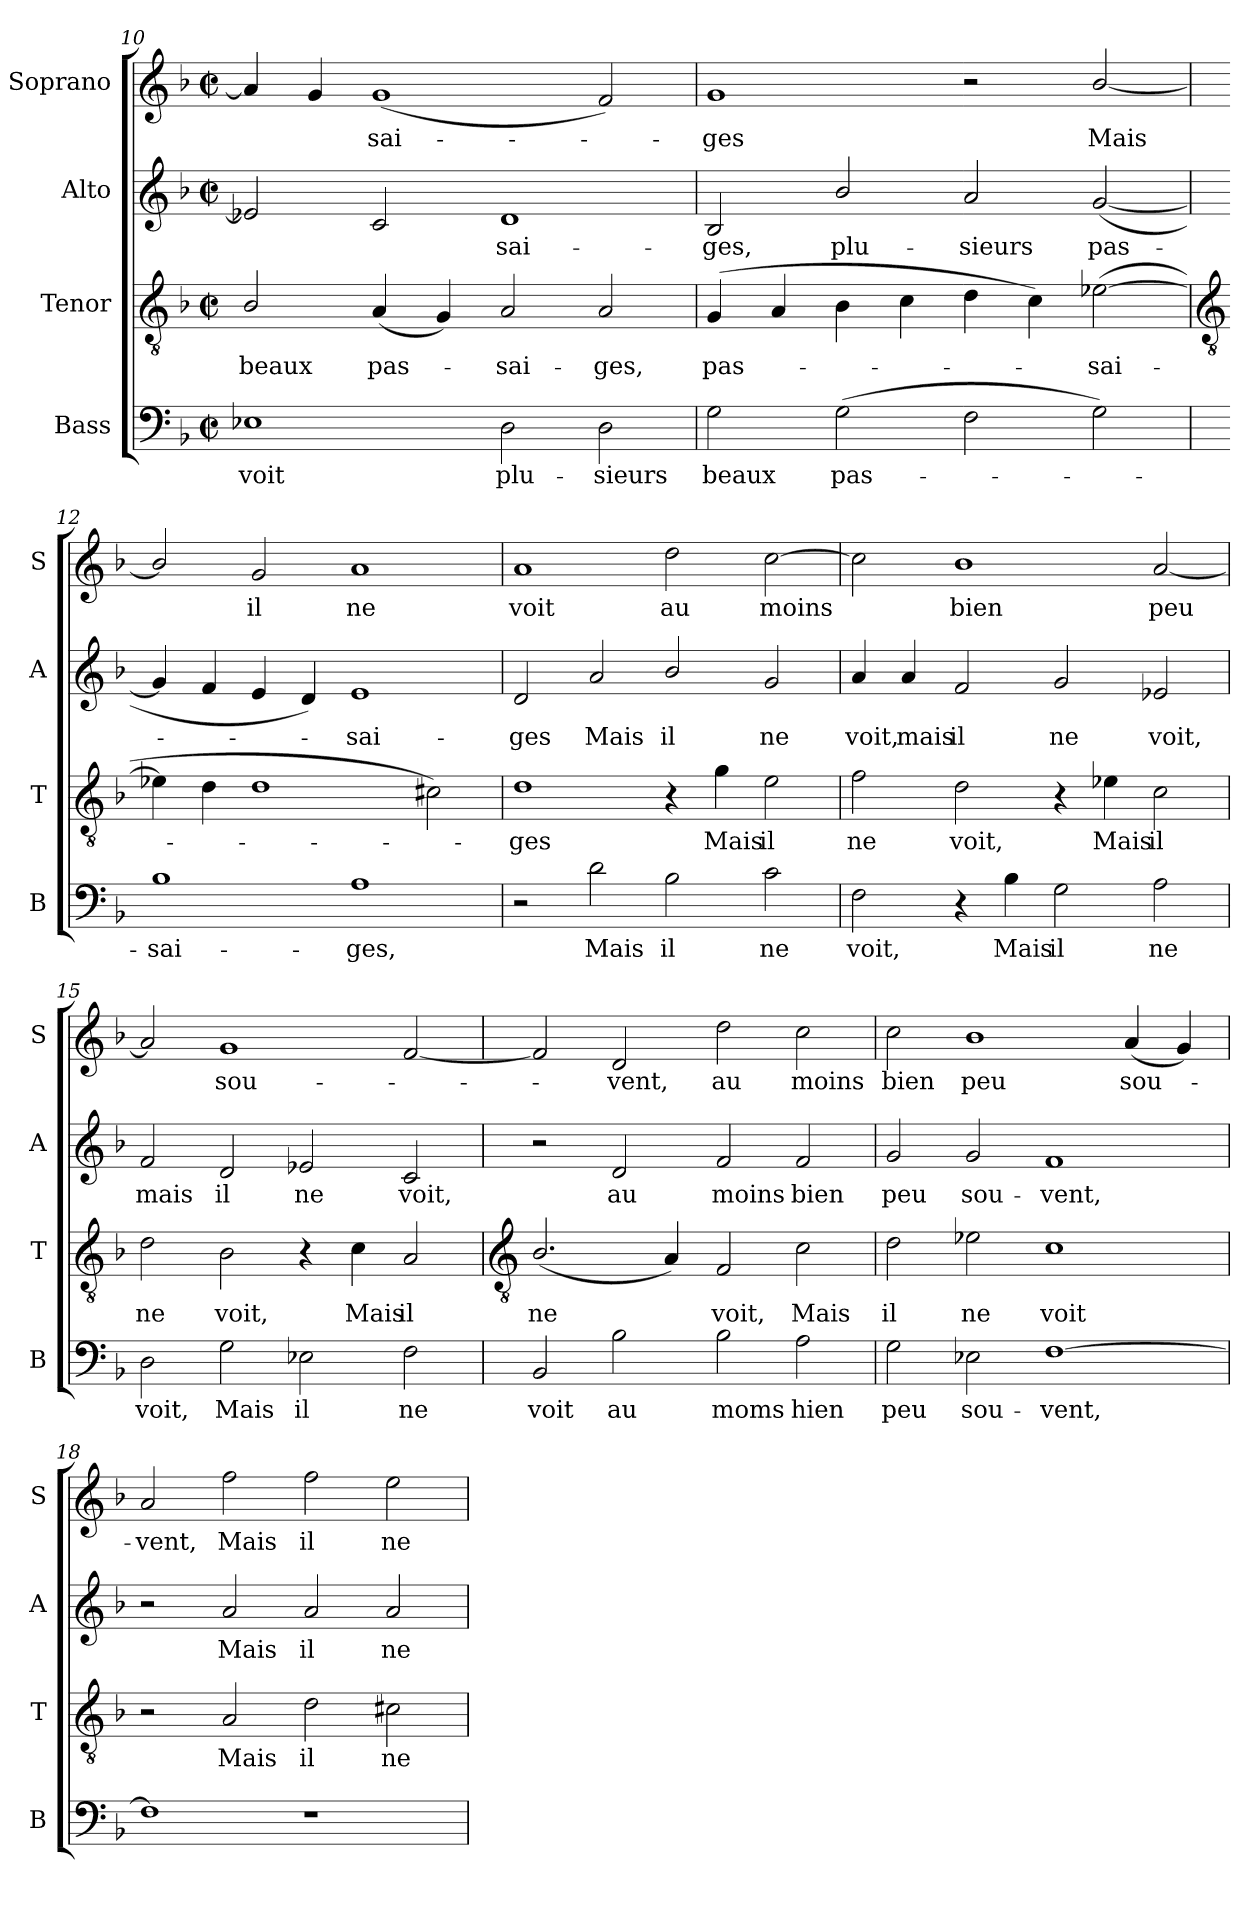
**kern	**text	**kern	**text	**kern	**text	**kern	**text
*part4	*part4	*part3	*part3	*part2	*part2	*part1	*part1
*staff4	*staff4	*staff3	*staff3	*staff2	*staff2	*staff1	*staff1
*I"Bass	*	*I"Tenor	*	*I"Alto	*	*I"Soprano	*
*I'B	*	*I'T	*	*I'A	*	*I'S	*
*clefF4	*	*clefGv2	*	*clefG2	*	*clefG2	*
*k[b-]	*	*k[b-]	*	*k[b-]	*	*k[b-]	*
*F:	*	*F:	*	*F:	*	*F:	*
*M4/2	*	*M4/2	*	*M4/2	*	*M4/2	*
*met(c|)	*	*met(c|)	*	*met(c|)	*	*met(c|)	*
=10	=10	=10	=10	=10	=10	=10	=10
!	!LO:LY:b	!	!LO:LY:b	!	!	!	!
1E-X	voit	2B-/	beaux	2e-X]	.	4a]	.
.	.	.	.	.	.	4g	.
!	!	!	!LO:LY:b	!	!	!	!LO:LY:b
.	.	(<4A	pas-	2c	.	(<1g	sai-
.	.	4G)	.	.	.	.	.
!	!LO:LY:b	!	!LO:LY:b	!	!LO:LY:b	!	!
2D	plu-	2A	sai-	1d	sai-	.	.
!	!LO:LY:b	!	!LO:LY:b	!	!	!	!
2D	-sieurs	2A	-ges,	.	.	2f)	.
=11	=11	=11	=11	=11	=11	=11	=11
!	!LO:LY:b	!	!LO:LY:b	!	!LO:LY:b	!	!LO:LY:b
2G	beaux	(<4G/	pas-	2B-	-ges,	1g	ges
.	.	4A/	.	.	.	.	.
!	!LO:LY:b	!	!	!	!LO:LY:b	!	!
(>2G	pas-	4B-	.	2b-/	plu-	.	.
.	.	4c	.	.	.	.	.
!	!	!	!	!	!LO:LY:b	!	!
2F	.	4d	.	2a	-sieurs	2r	.
.	.	4c)	.	.	.	.	.
!	!	!	!LO:LY:b	!	!LO:LY:b	!	!LO:LY:b
2G)	.	(>[2e-X	sai-	(<[2g	pas-	[2b-/	Mais
!!LO:LB:g=z
=12	=12	=12	=12	=12	=12	=12	=12
*	*	*clefGv2	*	*	*	*	*
!	!LO:LY:b	!	!	!	!	!	!
1B-	sai-	4e-X]	.	4g]	.	2b-/]	.
.	.	4d	.	4f	.	.	.
!	!	!	!	!	!	!	!LO:LY:b
.	.	1d	.	4e	.	2g	il
.	.	.	.	4d)	.	.	.
!	!LO:LY:b	!	!	!	!LO:LY:b	!	!LO:LY:b
1A	-ges,	.	.	1e	sai-	1a	ne
.	.	2c#X)	.	.	.	.	.
=13	=13	=13	=13	=13	=13	=13	=13
!	!	!	!LO:LY:b	!	!LO:LY:b	!	!LO:LY:b
2r	.	1d	ges	2d	-ges	1a	voit
!	!LO:LY:b	!	!	!	!LO:LY:b	!	!
2d	Mais	.	.	2a	Mais	.	.
!	!LO:LY:b	!	!	!	!LO:LY:b	!	!LO:LY:b
2B-	il	4r	.	2b-/	il	2dd	au
!	!	!	!LO:LY:b	!	!	!	!
.	.	4g	Mais	.	.	.	.
!	!LO:LY:b	!	!LO:LY:b	!	!LO:LY:b	!	!LO:LY:b
2c	ne	2e	il	2g	ne	[2cc	moins
=14	=14	=14	=14	=14	=14	=14	=14
!	!LO:LY:b	!	!LO:LY:b	!	!LO:LY:b	!	!
2F	voit,	2f	ne	4a	voit,	2cc]	.
!	!	!	!	!	!LO:LY:b	!	!
.	.	.	.	4a	mais	.	.
!	!	!	!LO:LY:b	!	!LO:LY:b	!	!LO:LY:b
4r	.	2d	voit,	2f	il	1b-	bien
!	!LO:LY:b	!	!	!	!	!	!
4B-	Mais	.	.	.	.	.	.
!	!LO:LY:b	!	!	!	!LO:LY:b	!	!
2G	il	4r	.	2g	ne	.	.
!	!	!	!LO:LY:b	!	!	!	!
.	.	4e-X	Mais	.	.	.	.
!	!LO:LY:b	!	!LO:LY:b	!	!LO:LY:b	!	!LO:LY:b
2A	ne	2c	il	2e-X	voit,	[2a	peu
=15	=15	=15	=15	=15	=15	=15	=15
!	!LO:LY:b	!	!LO:LY:b	!	!LO:LY:b	!	!
2D	voit,	2d	ne	2f	mais	2a]	.
!	!LO:LY:b	!	!LO:LY:b	!	!LO:LY:b	!	!LO:LY:b
2G	Mais	2B-	voit,	2d	il	1g	sou-
!	!LO:LY:b	!	!	!	!LO:LY:b	!	!
2E-X	il	4r	.	2e-X	ne	.	.
!	!	!	!LO:LY:b	!	!	!	!
.	.	4c	Mais	.	.	.	.
!	!LO:LY:b	!	!LO:LY:b	!	!LO:LY:b	!	!
2F	ne	2A	il	2c	voit,	[2f	.
!!LO:LB:g=z
=16	=16	=16	=16	=16	=16	=16	=16
*	*	*clefGv2	*	*	*	*	*
!	!LO:LY:b	!	!LO:LY:b	!	!	!	!
2BB-	voit	(<2.B-/	ne	2r	.	2f]	.
!	!LO:LY:b	!	!	!	!LO:LY:b	!	!LO:LY:b
2B-	au	.	.	2d	au	2d	vent,
.	.	4A)	.	.	.	.	.
!	!LO:LY:b	!	!LO:LY:b	!	!LO:LY:b	!	!LO:LY:b
2B-	moms	2F	voit,	2f	moins	2dd	au
!	!LO:LY:b	!	!LO:LY:b	!	!LO:LY:b	!	!LO:LY:b
2A	hien	2c	Mais	2f	bien	2cc	moins
=17	=17	=17	=17	=17	=17	=17	=17
!	!LO:LY:b	!	!LO:LY:b	!	!LO:LY:b	!	!LO:LY:b
2G	peu	2d	il	2g	peu	2cc	bien
!	!LO:LY:b	!	!LO:LY:b	!	!LO:LY:b	!	!LO:LY:b
2E-X	sou-	2e-X	ne	2g	sou-	1b-	peu
!	!LO:LY:b	!	!LO:LY:b	!	!LO:LY:b	!	!
[1F	-vent,	1c	voit	1f	-vent,	.	.
!	!	!	!	!	!	!	!LO:LY:b
.	.	.	.	.	.	(<4a	sou-
.	.	.	.	.	.	4g)	.
=18	=18	=18	=18	=18	=18	=18	=18
!	!	!	!	!	!	!	!LO:LY:b
1F]	.	2r	.	2r	.	2a	vent,
!	!	!	!LO:LY:b	!	!LO:LY:b	!	!LO:LY:b
.	.	2A	Mais	2a	Mais	2ff	Mais
!	!	!	!LO:LY:b	!	!LO:LY:b	!	!LO:LY:b
1r	.	2d	il	2a	il	2ff	il
!	!	!	!LO:LY:b	!	!LO:LY:b	!	!LO:LY:b
.	.	2c#X	ne	2a	ne	2ee	ne
=	=	=	=	=	=	=	=
*-	*-	*-	*-	*-	*-	*-	*-
